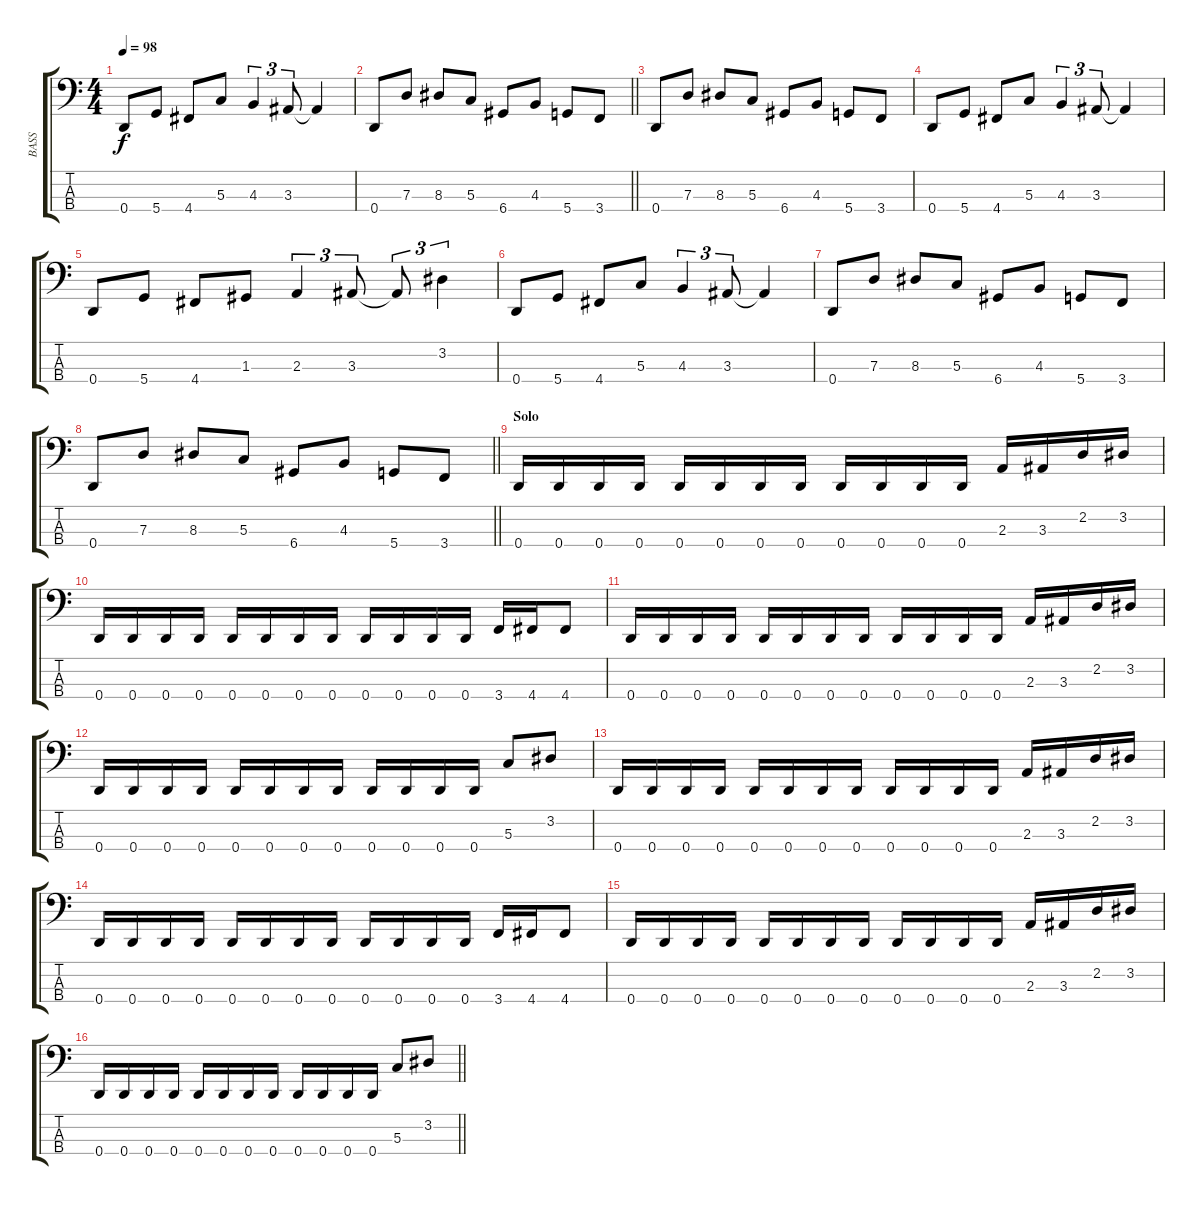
\track ("BASS" "BASS") {instrument electricbassfinger}
\staff {score tabs}
\tuning (F2 C2 G1 D1) {hide}
\ts (4 4)
\tempo 98
\clef f4
\ks c
0.4.8{dy f} 5.4.8 4.4.8 5.3.8 4.3.4{tu (3 2)} 3.3.8{tu (3 2)} 3.3{t}.4 |
\barLineRight lightlight
0.4.8 7.3.8 8.3.8 5.3.8 6.4.8 4.3.8 5.4.8 3.4.8 |
0.4.8 7.3.8 8.3.8 5.3.8 6.4.8 4.3.8 5.4.8 3.4.8 |
0.4.8 5.4.8 4.4.8 5.3.8 4.3.4{tu (3 2)} 3.3.8{tu (3 2)} 3.3{t}.4 |
0.4.8 5.4.8 4.4.8 1.3.8 2.3.4{tu (3 2)} 3.3.8{tu (3 2)} 3.3{t}.8{tu (3 2)} 3.2.4{tu (3 2)} |
0.4.8 5.4.8 4.4.8 5.3.8 4.3.4{tu (3 2)} 3.3.8{tu (3 2)} 3.3{t}.4 |
0.4.8 7.3.8 8.3.8 5.3.8 6.4.8 4.3.8 5.4.8 3.4.8 |
\barLineRight lightlight
0.4.8 7.3.8 8.3.8 5.3.8 6.4.8 4.3.8 5.4.8 3.4.8 |
\section ("" "Solo")
0.4.16 0.4.16 0.4.16 0.4.16 0.4.16 0.4.16 0.4.16 0.4.16 0.4.16 0.4.16 0.4.16 0.4.16 2.3.16 3.3.16 2.2.16 3.2.16 |
0.4.16 0.4.16 0.4.16 0.4.16 0.4.16 0.4.16 0.4.16 0.4.16 0.4.16 0.4.16 0.4.16 0.4.16 3.4.16 4.4.16 4.4.8 |
0.4.16 0.4.16 0.4.16 0.4.16 0.4.16 0.4.16 0.4.16 0.4.16 0.4.16 0.4.16 0.4.16 0.4.16 2.3.16 3.3.16 2.2.16 3.2.16 |
0.4.16 0.4.16 0.4.16 0.4.16 0.4.16 0.4.16 0.4.16 0.4.16 0.4.16 0.4.16 0.4.16 0.4.16 5.3.8 3.2.8 |
0.4.16 0.4.16 0.4.16 0.4.16 0.4.16 0.4.16 0.4.16 0.4.16 0.4.16 0.4.16 0.4.16 0.4.16 2.3.16 3.3.16 2.2.16 3.2.16 |
0.4.16 0.4.16 0.4.16 0.4.16 0.4.16 0.4.16 0.4.16 0.4.16 0.4.16 0.4.16 0.4.16 0.4.16 3.4.16 4.4.16 4.4.8 |
0.4.16 0.4.16 0.4.16 0.4.16 0.4.16 0.4.16 0.4.16 0.4.16 0.4.16 0.4.16 0.4.16 0.4.16 2.3.16 3.3.16 2.2.16 3.2.16 |
\barLineRight lightlight
0.4.16 0.4.16 0.4.16 0.4.16 0.4.16 0.4.16 0.4.16 0.4.16 0.4.16 0.4.16 0.4.16 0.4.16 5.3.8 3.2.8
